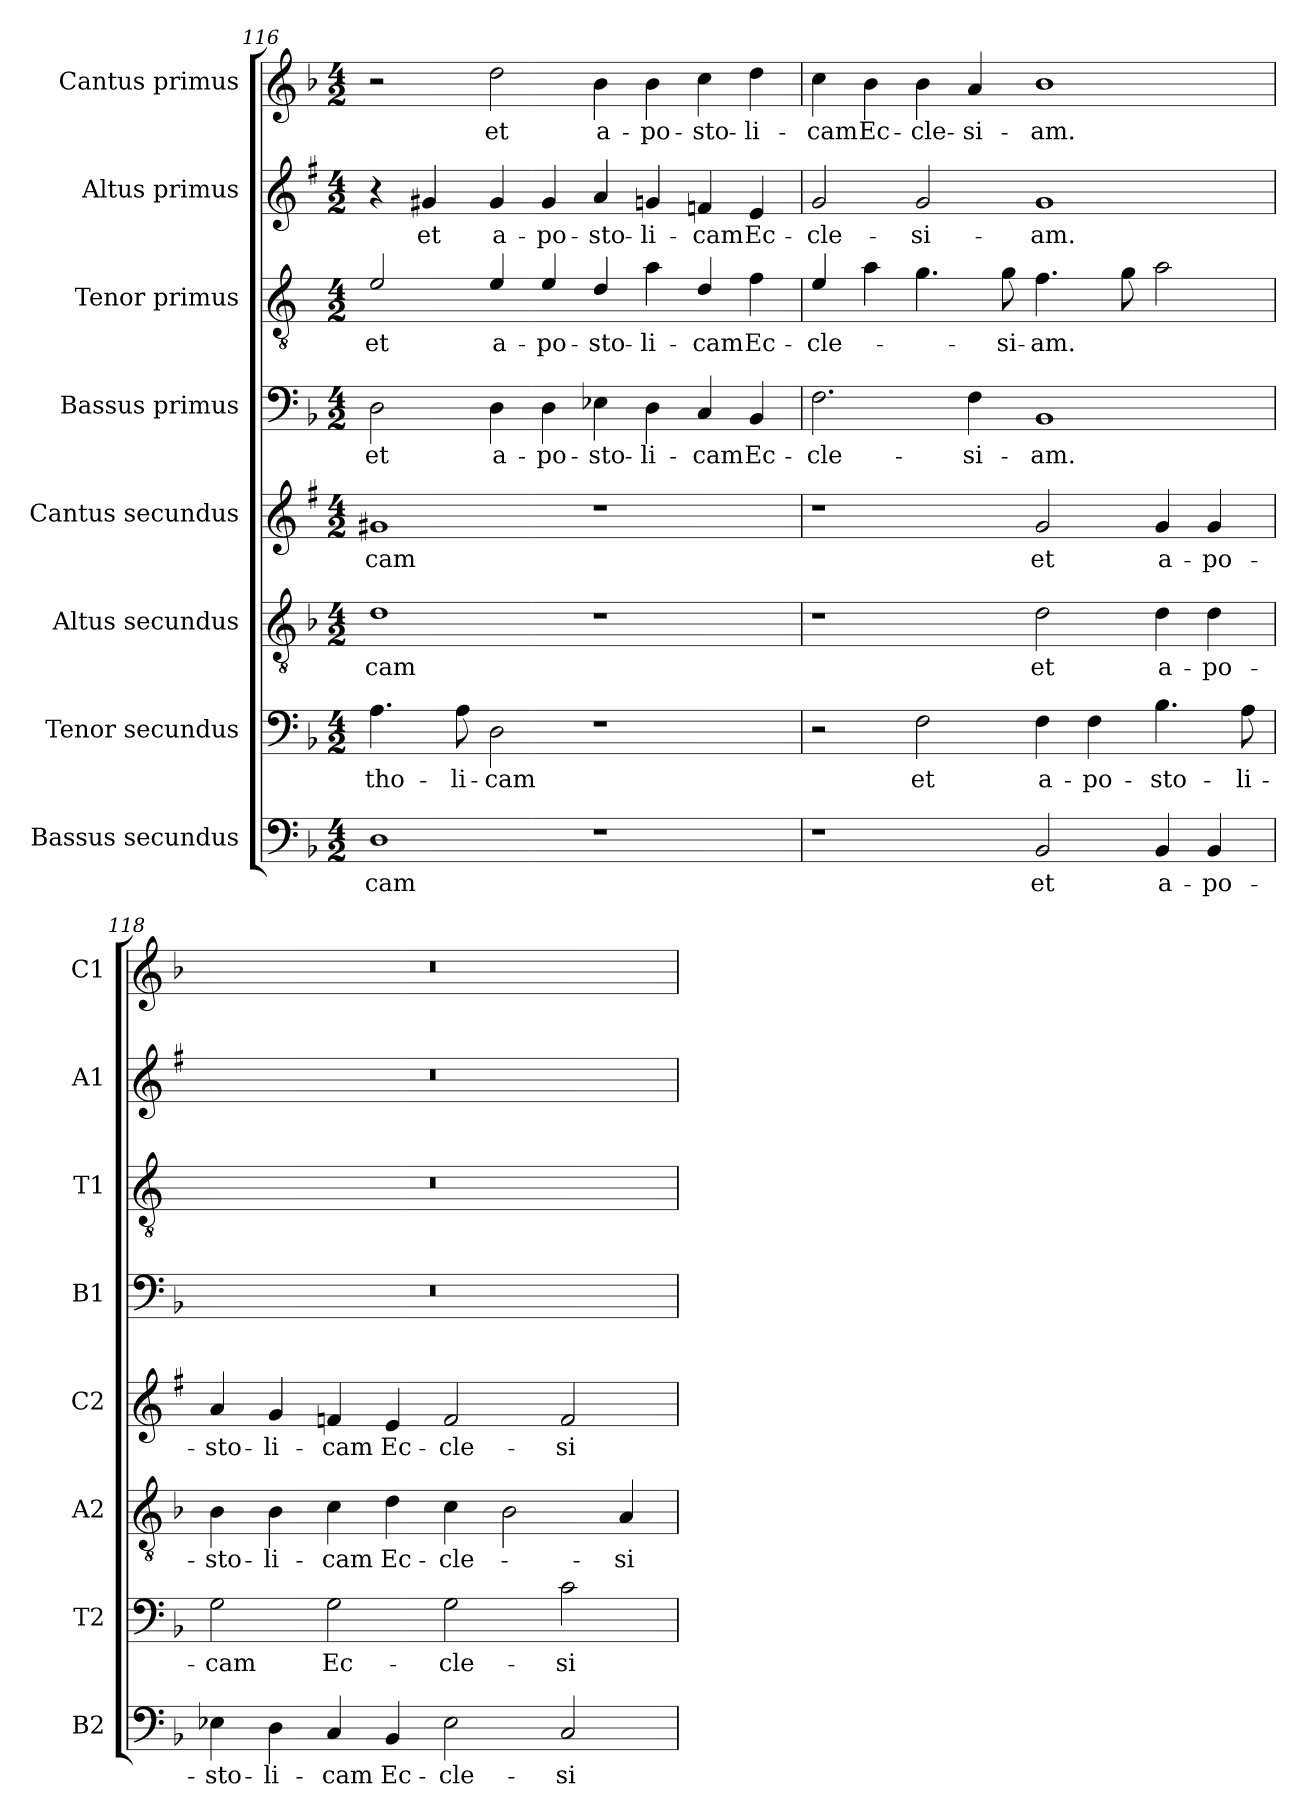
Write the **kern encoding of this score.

**kern	**text	**kern	**text	**kern	**text	**kern	**text	**kern	**text	**kern	**text	**kern	**text	**kern	**text
*part8	*part8	*part7	*part7	*part6	*part6	*part5	*part5	*part4	*part4	*part3	*part3	*part2	*part2	*part1	*part1
*staff8	*staff8	*staff7	*staff7	*staff6	*staff6	*staff5	*staff5	*staff4	*staff4	*staff3	*staff3	*staff2	*staff2	*staff1	*staff1
*I"Bassus secundus	*	*I"Tenor secundus	*	*I"Altus secundus	*	*I"Cantus secundus	*	*I"Bassus primus	*	*I"Tenor primus	*	*I"Altus primus	*	*I"Cantus primus	*
*I'B2	*	*I'T2	*	*I'A2	*	*I'C2	*	*I'B1	*	*I'T1	*	*I'A1	*	*I'C1	*
*clefF4	*	*clefF4	*	*clefGv2	*	*clefG2	*	*clefF4	*	*clefGv2	*	*clefG2	*	*clefG2	*
*	*	*	*	*	*	*ITrd1c2	*	*	*	*ITrd4c7	*	*ITrd1c2	*	*	*
*k[b-]	*	*k[b-]	*	*k[b-]	*	*k[b-]	*	*k[b-]	*	*k[b-]	*	*k[b-]	*	*k[b-]	*
*F:	*	*F:	*	*F:	*	*F:	*	*F:	*	*F:	*	*F:	*	*F:	*
*M4/2	*	*M4/2	*	*M4/2	*	*M4/2	*	*M4/2	*	*M4/2	*	*M4/2	*	*M4/2	*
=116	=116	=116	=116	=116	=116	=116	=116	=116	=116	=116	=116	=116	=116	=116	=116
!	!LO:LY:b	!	!LO:LY:b	!	!LO:LY:b	!	!LO:LY:b	!	!LO:LY:b	!	!LO:LY:b	!	!	!	!
1D	-cam	4.A\	-tho-	1d	-cam	1f#X	-cam	2D\	et	2A/	et	4r	.	2r	.
!	!	!	!	!	!	!	!	!	!	!	!	!	!LO:LY:b	!	!
.	.	.	.	.	.	.	.	.	.	.	.	4f#X/	et	.	.
!	!	!	!LO:LY:b	!	!	!	!	!	!	!	!	!	!	!	!
.	.	8A\	-li-	.	.	.	.	.	.	.	.	.	.	.	.
!	!	!	!LO:LY:b	!	!	!	!	!	!LO:LY:b	!	!LO:LY:b	!	!LO:LY:b	!	!LO:LY:b
.	.	2D\	-cam	.	.	.	.	4D\	a-	4A/	a-	4f#/	a-	2dd\	et
!	!	!	!	!	!	!	!	!	!LO:LY:b	!	!LO:LY:b	!	!LO:LY:b	!	!
.	.	.	.	.	.	.	.	4D\	-po-	4A/	-po-	4f#/	-po-	.	.
!	!	!	!	!	!	!	!	!	!LO:LY:b	!	!LO:LY:b	!	!LO:LY:b	!	!LO:LY:b
1r	.	1r	.	1r	.	1r	.	4E-X\	-sto-	4G/	-sto-	4g/	-sto-	4b-\	a-
!	!	!	!	!	!	!	!	!	!LO:LY:b	!	!LO:LY:b	!	!LO:LY:b	!	!LO:LY:b
.	.	.	.	.	.	.	.	4D\	-li-	4d\	-li-	4fn/	-li-	4b-\	-po-
!	!	!	!	!	!	!	!	!	!LO:LY:b	!	!LO:LY:b	!	!LO:LY:b	!	!LO:LY:b
.	.	.	.	.	.	.	.	4C/	-cam	4G/	-cam	4e-X/	-cam	4cc\	-sto-
!	!	!	!	!	!	!	!	!	!LO:LY:b	!	!LO:LY:b	!	!LO:LY:b	!	!LO:LY:b
.	.	.	.	.	.	.	.	4BB-/	Ec-	4B-\	Ec-	4d/	Ec-	4dd\	-li-
=117	=117	=117	=117	=117	=117	=117	=117	=117	=117	=117	=117	=117	=117	=117	=117
!	!	!	!	!	!	!	!	!	!LO:LY:b	!	!LO:LY:b	!	!LO:LY:b	!	!LO:LY:b
1r	.	2r	.	1r	.	1r	.	2.F\	-cle-	4A/	-cle-	2f/	-cle-	4cc\	-cam
!	!	!	!	!	!	!	!	!	!	!	!	!	!	!	!LO:LY:b
.	.	.	.	.	.	.	.	.	.	4d\	.	.	.	4b-\	Ec-
!	!	!	!LO:LY:b	!	!	!	!	!	!	!	!	!	!LO:LY:b	!	!LO:LY:b
.	.	2F\	et	.	.	.	.	.	.	4.c\	.	2f/	-si-	4b-\	-cle-
!	!	!	!	!	!	!	!	!	!LO:LY:b	!	!	!	!	!	!LO:LY:b
.	.	.	.	.	.	.	.	4F\	-si-	.	.	.	.	4a/	-si-
!	!	!	!	!	!	!	!	!	!	!	!LO:LY:b	!	!	!	!
.	.	.	.	.	.	.	.	.	.	8c\	-si-	.	.	.	.
!	!LO:LY:b	!	!LO:LY:b	!	!LO:LY:b	!	!LO:LY:b	!	!LO:LY:b	!	!LO:LY:b	!	!LO:LY:b	!	!LO:LY:b
2BB-/	et	4F\	a-	2d\	et	2f/	et	1BB-	-am.	4.B-\	-am.	1f	-am.	1b-	-am.
!	!	!	!LO:LY:b	!	!	!	!	!	!	!	!	!	!	!	!
.	.	4F\	-po-	.	.	.	.	.	.	.	.	.	.	.	.
.	.	.	.	.	.	.	.	.	.	8c\	.	.	.	.	.
!	!LO:LY:b	!	!LO:LY:b	!	!LO:LY:b	!	!LO:LY:b	!	!	!	!	!	!	!	!
4BB-/	a-	4.B-\	-sto-	4d\	a-	4f/	a-	.	.	2d\	.	.	.	.	.
!	!LO:LY:b	!	!	!	!LO:LY:b	!	!LO:LY:b	!	!	!	!	!	!	!	!
4BB-/	-po-	.	.	4d\	-po-	4f/	-po-	.	.	.	.	.	.	.	.
!	!	!	!LO:LY:b	!	!	!	!	!	!	!	!	!	!	!	!
.	.	8A\	-li-	.	.	.	.	.	.	.	.	.	.	.	.
!!LO:LB:g=z
=118	=118	=118	=118	=118	=118	=118	=118	=118	=118	=118	=118	=118	=118	=118	=118
!	!LO:LY:b	!	!LO:LY:b	!	!LO:LY:b	!	!LO:LY:b	!	!	!	!	!	!	!	!
4E-X\	-sto-	2G\	-cam	4B-\	-sto-	4g/	-sto-	0r	.	0r	.	0r	.	0r	.
!	!LO:LY:b	!	!	!	!LO:LY:b	!	!LO:LY:b	!	!	!	!	!	!	!	!
4D\	-li-	.	.	4B-\	-li-	4f/	-li-	.	.	.	.	.	.	.	.
!	!LO:LY:b	!	!LO:LY:b	!	!LO:LY:b	!	!LO:LY:b	!	!	!	!	!	!	!	!
4C/	-cam	2G\	Ec-	4c\	-cam	4e-X/	-cam	.	.	.	.	.	.	.	.
!	!LO:LY:b	!	!	!	!LO:LY:b	!	!LO:LY:b	!	!	!	!	!	!	!	!
4BB-/	Ec-	.	.	4d\	Ec-	4d/	Ec-	.	.	.	.	.	.	.	.
!	!LO:LY:b	!	!LO:LY:b	!	!LO:LY:b	!	!LO:LY:b	!	!	!	!	!	!	!	!
2E-\	-cle-	2G\	-cle-	4c\	-cle-	2e-/	-cle-	.	.	.	.	.	.	.	.
.	.	.	.	2B-\	.	.	.	.	.	.	.	.	.	.	.
!	!LO:LY:b	!	!LO:LY:b	!	!	!	!LO:LY:b	!	!	!	!	!	!	!	!
2C/	-si-	2c\	-si-	.	.	2e-/	-si-	.	.	.	.	.	.	.	.
!	!	!	!	!	!LO:LY:b	!	!	!	!	!	!	!	!	!	!
.	.	.	.	4A/	-si-	.	.	.	.	.	.	.	.	.	.
=	=	=	=	=	=	=	=	=	=	=	=	=	=	=	=
*-	*-	*-	*-	*-	*-	*-	*-	*-	*-	*-	*-	*-	*-	*-	*-
